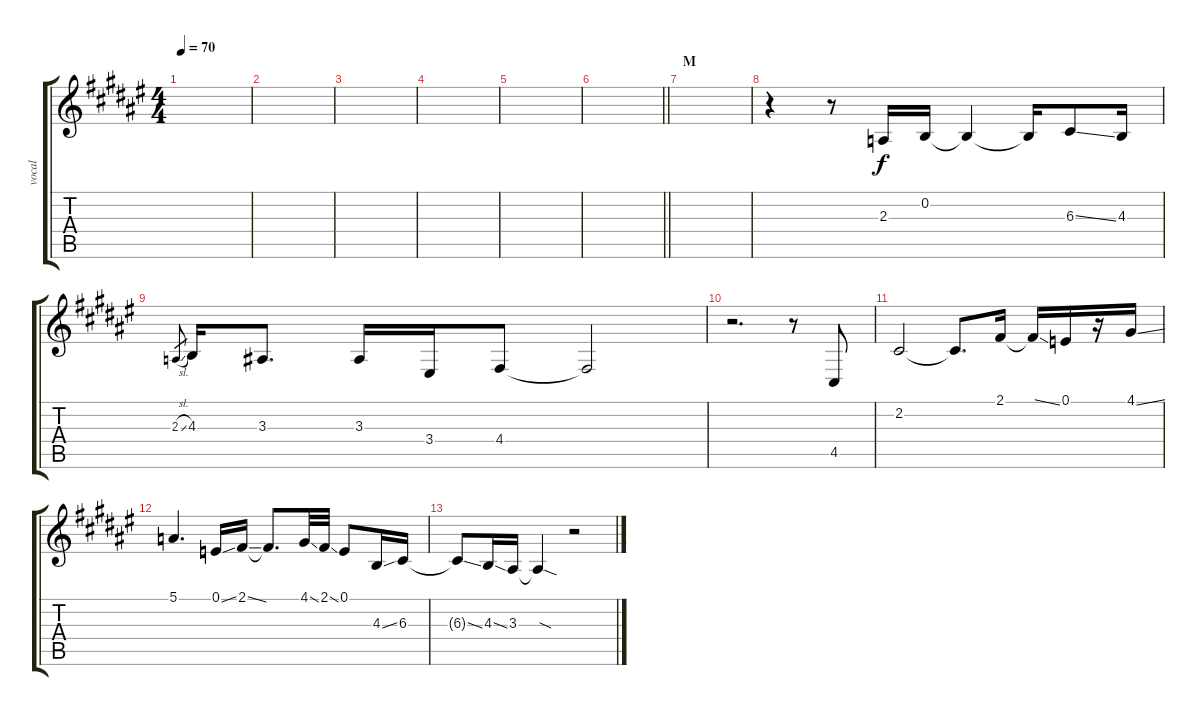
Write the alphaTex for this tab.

\track ("vocal" "vocal") {instrument lead6voice}
\staff {score tabs}
\tuning (E4 B3 G3 D3 A2 E2) {hide}
\ts (4 4)
\tempo 70
\clef g2
\ks f#
|
|
|
|
|
\barLineRight lightlight
|
\section ("" "M")
|
r.4 r.8 2.3.16 0.2.16 0.2{t}.4 0.2{t}.16 6.3{ss}.8 4.3.16 |
2.3{sl}.8{gr} 4.3.16 3.3.8{d} 3.3.16 3.4.16 4.4.8 4.4{t}.2 |
r.2{d} r.8 4.5.8 |
2.2.2 2.2{t}.8{d} 2.1.16 2.1{ss t}.16 0.1.16 r.16 4.1{ss}.16 |
5.1.4{d} 0.1{ss}.16 2.1{ss}.16 2.1{t}.8{d} 4.1{ss}.32 2.1{ss}.32 0.1.8 4.3{ss}.16 6.3.16 |
6.3{ss t}.8 4.3{ss}.16 3.3.16 3.3{sod t}.4 r.2
